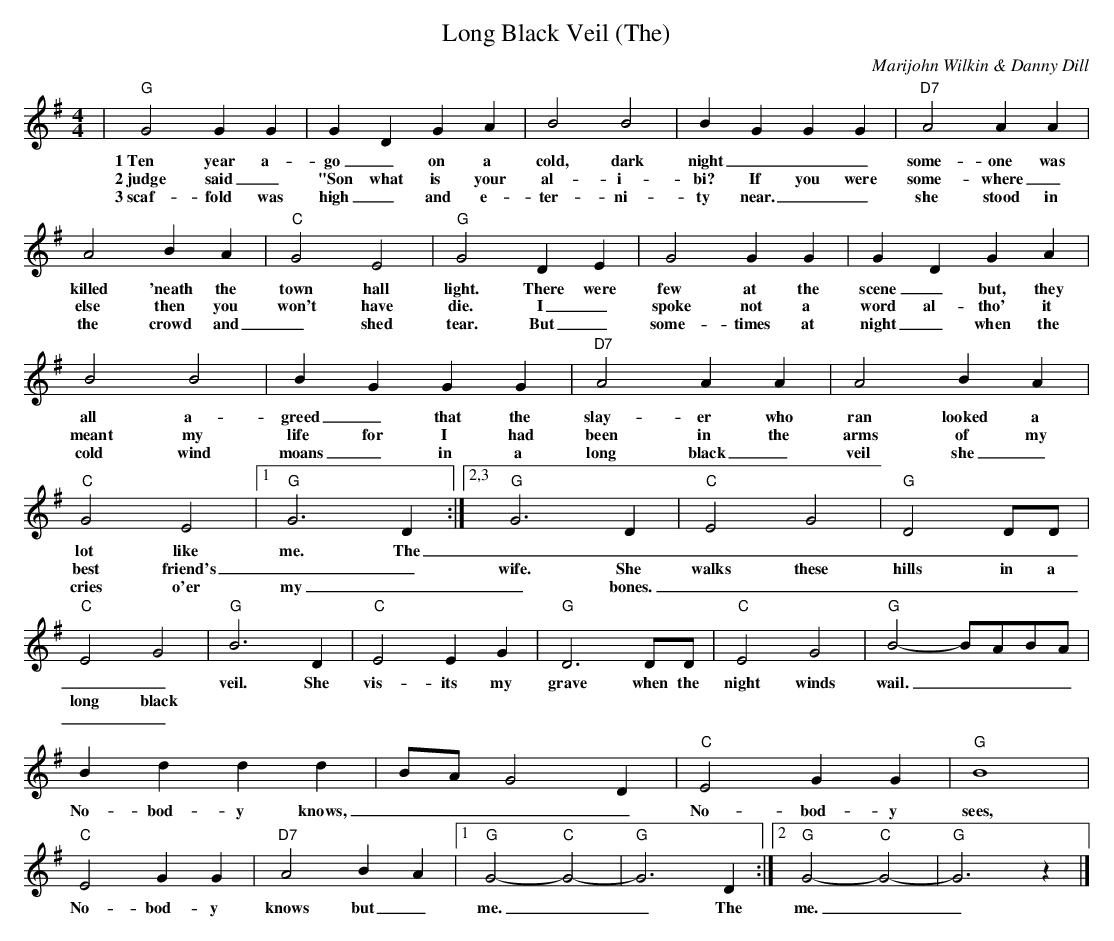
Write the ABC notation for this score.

X:1
T:Long Black Veil (The)
C:Marijohn Wilkin & Danny Dill
M:4/4
L:1/4
K:G
| "G"G2 G G | G D G A | B2 B2 | B G G G | "D7"A2 A A | A2 B A | "C"G2 E2
w:1~Ten year a-go_ on a cold, dark night___ some-one was killed 'neath the town hall
w:2~judge said_ "Son what is your al-i-bi? If you were some-where_ else then you won't have to
w:3~scaf-fold was high_ and e-ter-ni-ty near.__ she stood in the crowd and_ shed not a
| "G"G2 D E | G2 G G | G D G A | B2 B2 | B G G G | "D7"A2 A A
w:light. There were few at the scene_ but, they all a-greed_ that the slay-er who
w:die. I_ spoke not a word al-tho' it meant my life for I had been in the
w:tear. But_ some-times at night_ when the cold wind moans_ in a long black_
| A2 B A | "C"G2 E2 |[1 "G"G3 D :|[2,3 "G"G3 D | "C"E2 G2 | "G"D2 D/2D/2 | "C"E2 G2
w:ran looked a lot like me. The_________
w:arms of my best friend's__ wife. She walks these hills in a long black
w:veil she_ cries o'er my__ bones.________
| "G"B3 D | "C"E2 E G | "G"D3 D/2D/2 | "C"E2 G2 | "G"B2-B/2A/2B/2A/2 | B d d d | B/2A/2 G2 D
w:veil. She vis-its my grave when the night winds wail.____ No-bod-y knows,____
| "C"E2 G G | "G"B4 | "C"E2 G G | "D7"A2 B A |[1 "G"G2-"C"G2- | "G"G3 D :|[2 "G"G2-"C"G2- | "G"G3 z |]
w:No-bod-y sees, No-bod-y knows but_ me.__ The me.__
